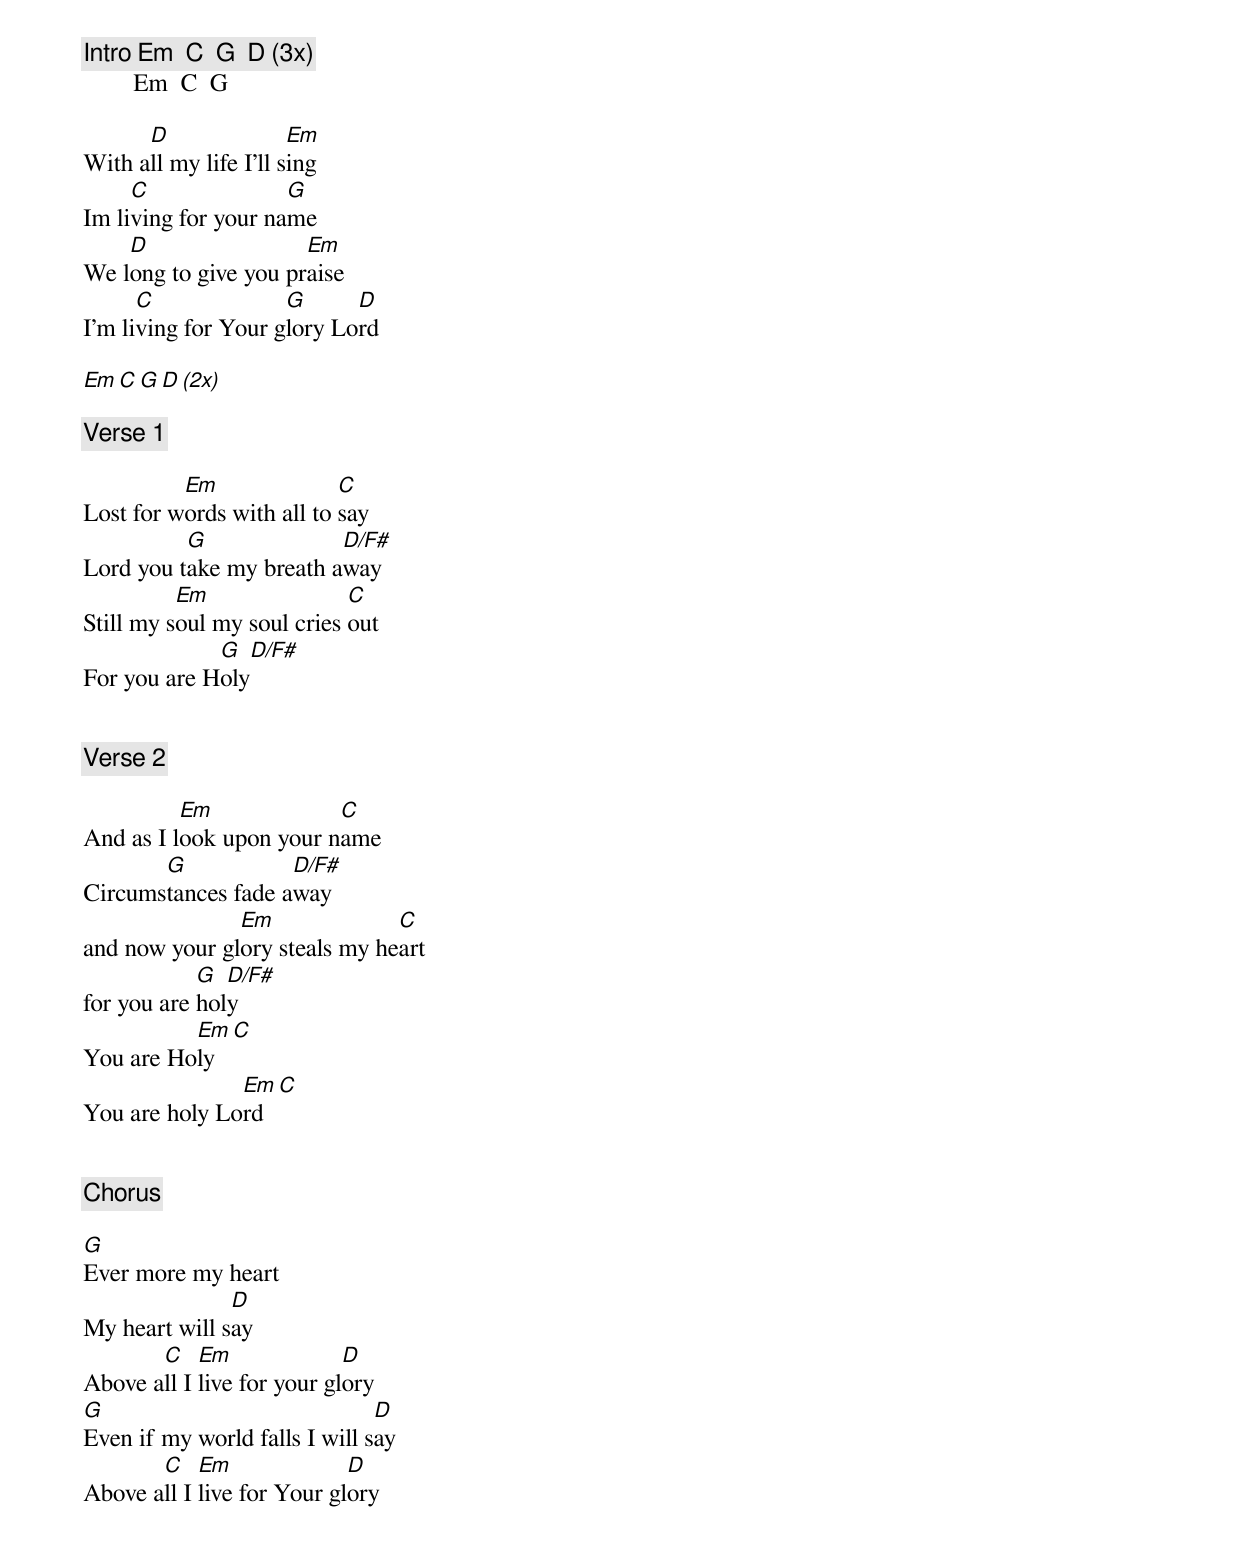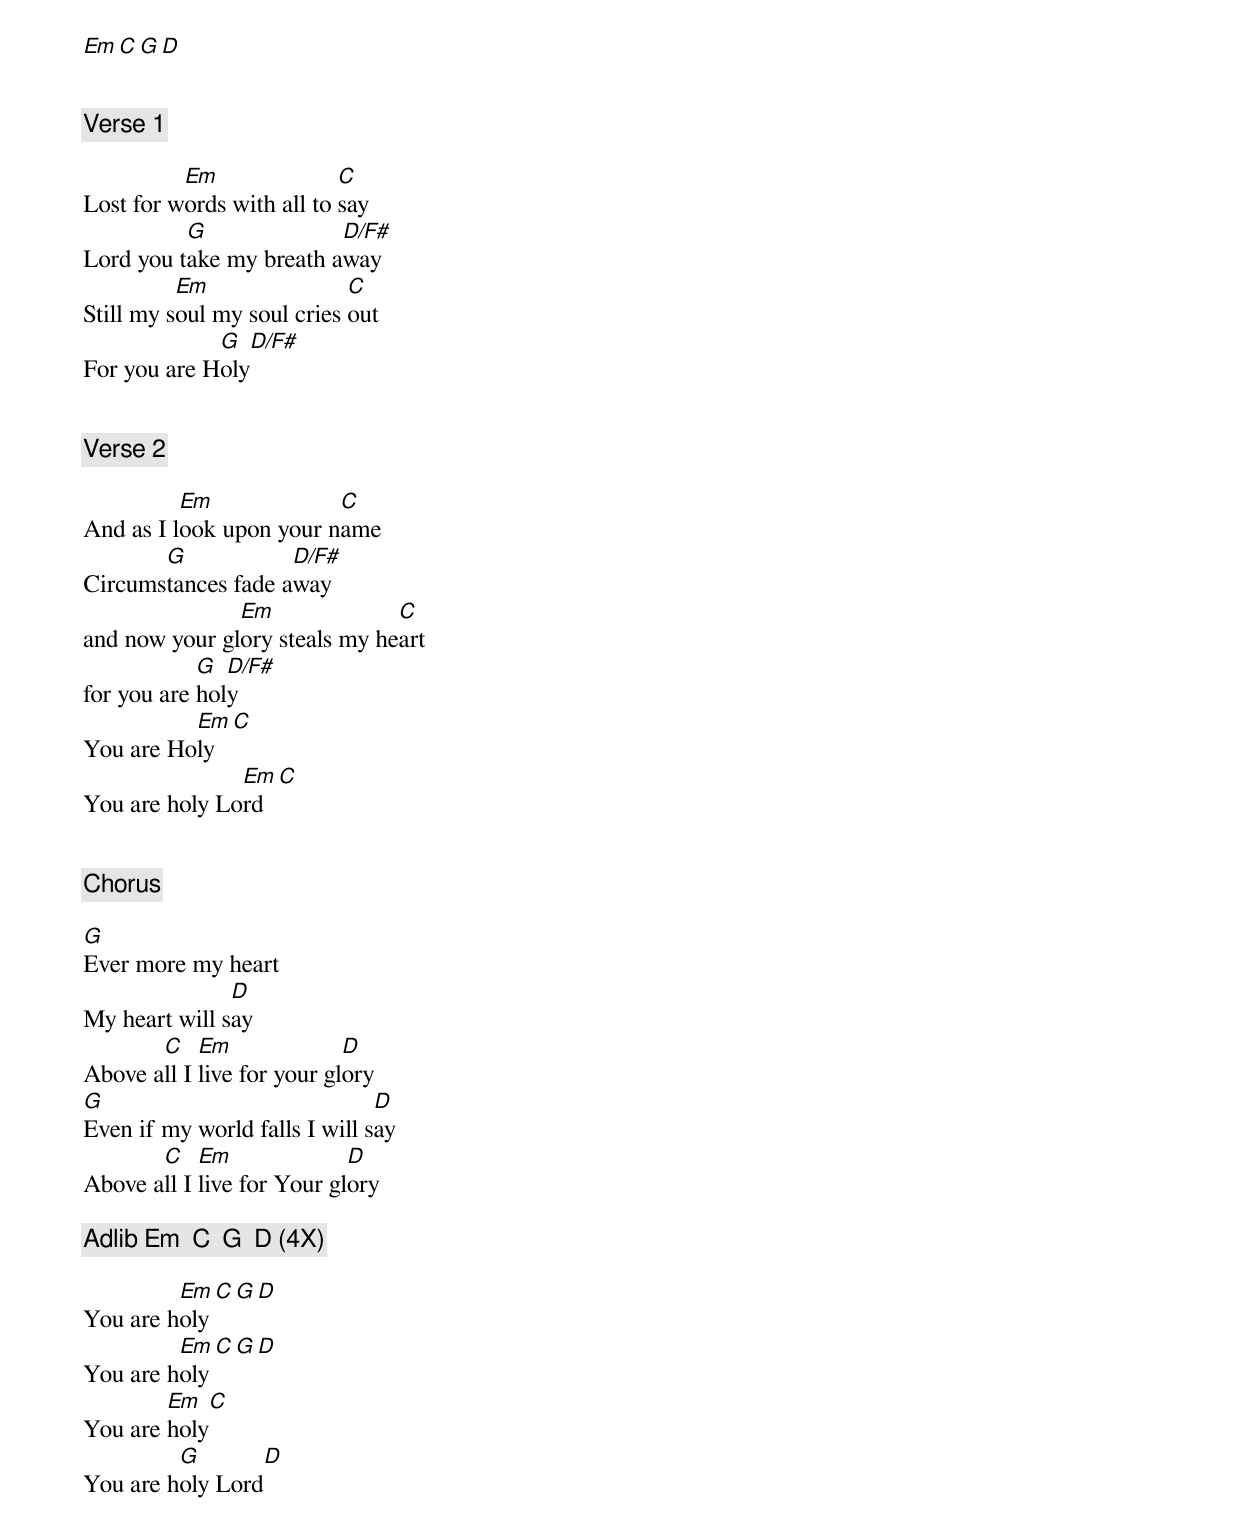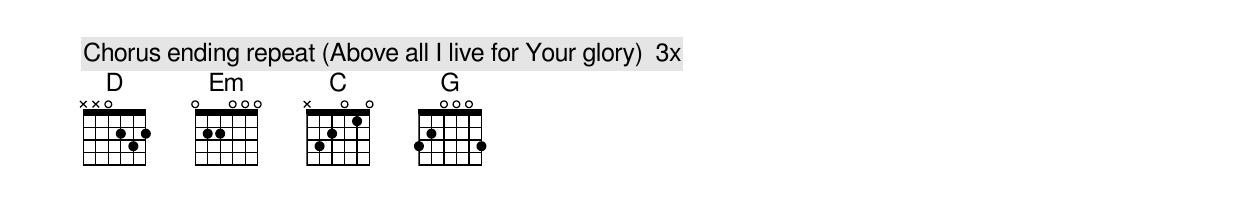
[Intro] Em  C  G  D (3x)
        Em  C  G

      D                Em
With all my life I’ll sing
     C               G
Im living for your name
    D                 Em
We long to give you praise
      C              G      D
I’m living for Your glory Lord

Em  C  G  D (2x)

[Verse 1]

          Em               C
Lost for words with all to say
          G              D/F#
Lord you take my breath away
          Em                C
Still my soul my soul cries out
             G  D/F#
For you are Holy


[Verse 2]

          Em             C
And as I look upon your name
       G            D/F#
Circumstances fade away
               Em              C
and now your glory steals my heart
            G  D/F#
for you are holy
          Em  C
You are Holy
               Em   C
You are holy Lord


[Chorus]

G
Ever more my heart
               D
My heart will say
       C    Em              D
Above all I live for your glory
G                              D
Even if my world falls I will say
       C    Em              D
Above all I live for Your glory

Em  C  G  D


[Verse 1]

          Em               C
Lost for words with all to say
          G              D/F#
Lord you take my breath away
          Em                C
Still my soul my soul cries out
             G  D/F#
For you are Holy


[Verse 2]

          Em             C
And as I look upon your name
       G            D/F#
Circumstances fade away
               Em              C
and now your glory steals my heart
            G  D/F#
for you are holy
          Em  C
You are Holy
               Em   C
You are holy Lord


[Chorus]

G
Ever more my heart
               D
My heart will say
       C    Em              D
Above all I live for your glory
G                              D
Even if my world falls I will say
       C    Em              D
Above all I live for Your glory

[Adlib] Em  C  G  D (4X)

         Em  C  G  D
You are holy
         Em  C  G  D
You are holy
        Em  C
You are holy
         G       D
You are holy Lord


[Chorus ending] repeat (Above all I live for Your glory)  3x
